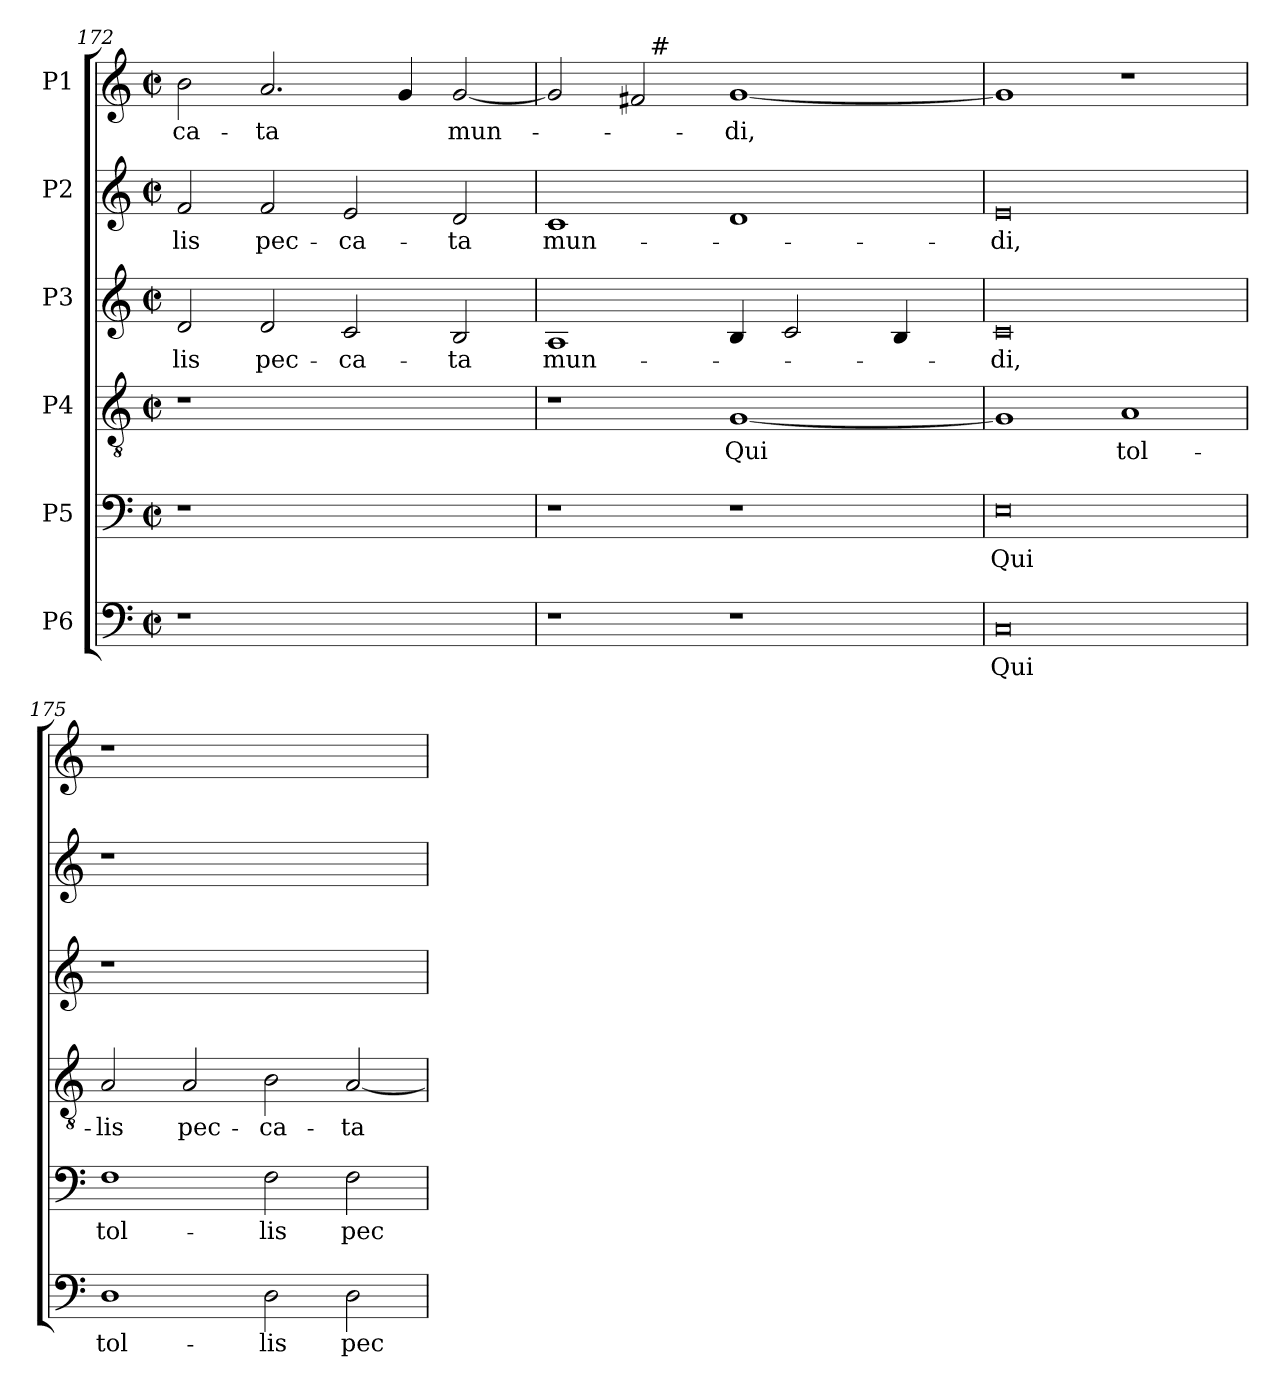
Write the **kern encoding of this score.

**kern	**text	**kern	**text	**kern	**text	**kern	**text	**kern	**text	**kern	**text
*part6	*part6	*part5	*part5	*part4	*part4	*part3	*part3	*part2	*part2	*part1	*part1
*staff6	*staff6	*staff5	*staff5	*staff4	*staff4	*staff3	*staff3	*staff2	*staff2	*staff1	*staff1
*I"P6	*	*I"P5	*	*I"P4	*	*I"P3	*	*I"P2	*	*I"P1	*
*clefF4	*	*clefF4	*	*clefGv2	*	*clefG2	*	*clefG2	*	*clefG2	*
*	*	*	*	*ITrd7c12	*	*	*	*	*	*	*
*k[]	*	*k[]	*	*k[]	*	*k[]	*	*k[]	*	*k[]	*
*C:	*	*C:	*	*C:	*	*C:	*	*C:	*	*C:	*
*M2/2	*	*M2/2	*	*M2/2	*	*M2/2	*	*M2/2	*	*M2/2	*
*met(c|)	*	*met(c|)	*	*met(c|)	*	*met(c|)	*	*met(c|)	*	*met(c|)	*
=172	=172	=172	=172	=172	=172	=172	=172	=172	=172	=172	=172
!LO:N:vis=1	!	!LO:N:vis=1	!	!LO:N:vis=1	!	!	!	!	!	!	!
!	!	!	!	!	!	!	!LO:LY:b:color=#000000	!	!	!	!
!	!	!	!	!	!	!	!	!	!LO:LY:b:color=#000000	!	!
!	!	!	!	!	!	!	!	!	!	!	!LO:LY:b:color=#000000
1r	.	1r	.	1r	.	2di/	-lis	2fi/	-lis	2bi\	-ca-
!	!	!	!	!	!	!	!LO:LY:b:color=#000000	!	!	!	!
!	!	!	!	!	!	!	!	!	!LO:LY:b:color=#000000	!	!
!	!	!	!	!	!	!	!	!	!	!	!LO:LY:b:color=#000000
.	.	.	.	.	.	2di/	pec-	2fi/	pec-	2.ai/	-ta
!	!	!	!	!	!	!	!LO:LY:b:color=#000000	!	!	!	!
!	!	!	!	!	!	!	!	!	!LO:LY:b:color=#000000	!	!
1ryy	.	1ryy	.	1ryy	.	2ci/	-ca-	2ei/	-ca-	.	.
.	.	.	.	.	.	.	.	.	.	4gi/	.
!	!	!	!	!	!	!	!LO:LY:b:color=#000000	!	!	!	!
!	!	!	!	!	!	!	!	!	!LO:LY:b:color=#000000	!	!
!	!	!	!	!	!	!	!	!	!	!	!LO:LY:b:color=#000000
.	.	.	.	.	.	2Bi/	-ta	2di/	-ta	[2gi/	mun-
=173	=173	=173	=173	=173	=173	=173	=173	=173	=173	=173	=173
!	!	!	!	!	!	!	!LO:LY:b:color=#000000	!	!	!	!
!	!	!	!	!	!	!	!	!	!LO:LY:b:color=#000000	!	!
*	*	*	*	*	*	*	*	*	*	*^	*
1r	.	1r	.	1r	.	1Ai	mun-	1ci	mun-	2gi/]	2ryy	.
.	.	.	.	.	.	.	.	.	.	2f#i/	32ryy	.
.	.	.	.	.	.	.	.	.	.	.	256ryy	.
!	!	!	!	!	!	!	!	!	!	!	!LO:TX:a:t=#	!
.	.	.	.	.	.	.	.	.	.	.	1ryy	.
!	!	!	!	!	!LO:LY:b:color=#000000	!	!	!	!	!	!	!
!	!	!	!	!	!	!	!	!	!	!	!	!LO:LY:b:color=#000000
1r	.	1r	.	[1GGi	Qui	4Bi/	.	1di	.	[1gi	.	-di,
.	.	.	.	.	.	2ci/	.	.	.	.	.	.
.	.	.	.	.	.	.	.	.	.	.	4ryy	.
.	.	.	.	.	.	4Bi/	.	.	.	.	.	.
.	.	.	.	.	.	.	.	.	.	.	8ryy	.
.	.	.	.	.	.	.	.	.	.	.	16ryy	.
.	.	.	.	.	.	.	.	.	.	.	64..ryy	.
*	*	*	*	*	*	*	*	*	*	*v	*v	*
=174	=174	=174	=174	=174	=174	=174	=174	=174	=174	=174	=174
*	*	*	*	*	*	*	*	*	*	*^	*
!	!LO:LY:b:color=#000000	!	!	!	!	!	!	!	!	!	!	!
*	*	*	*	*	*	*	*	*	*	*v	*v	*
*	*	*	*	*	*	*	*	*	*	*^	*
!	!	!	!LO:LY:b:color=#000000	!	!	!	!	!	!	!	!	!
*	*	*	*	*	*	*	*	*	*	*v	*v	*
*	*	*	*	*	*	*	*	*	*	*^	*
!	!	!	!	!	!	!	!LO:LY:b:color=#000000	!	!	!	!	!
*	*	*	*	*	*	*	*	*	*	*v	*v	*
*	*	*	*	*	*	*	*	*	*	*^	*
!	!	!	!	!	!	!	!	!	!LO:LY:b:color=#000000	!	!	!
*	*	*	*	*	*	*	*	*	*	*v	*v	*
0Ci	Qui	0Ei	Qui	1GGi]	.	0ci	-di,	0ei	-di,	1gi]	.
!	!	!	!	!	!LO:LY:b:color=#000000	!	!	!	!	!	!
.	.	.	.	1AAi	tol-	.	.	.	.	1r	.
=175	=175	=175	=175	=175	=175	=175	=175	=175	=175	=175	=175
!	!LO:LY:b:color=#000000	!	!	!	!	!	!	!	!	!	!
!	!	!	!LO:LY:b:color=#000000	!	!	!	!	!	!	!	!
!	!	!	!	!	!LO:LY:b:color=#000000	!LO:N:vis=1	!	!LO:N:vis=1	!	!LO:N:vis=1	!
1Di	tol-	1Fi	tol-	2AAi/	-lis	1r	.	1r	.	1r	.
!	!	!	!	!	!LO:LY:b:color=#000000	!	!	!	!	!	!
.	.	.	.	2AAi/	pec-	.	.	.	.	.	.
!	!LO:LY:b:color=#000000	!	!	!	!	!	!	!	!	!	!
!	!	!	!LO:LY:b:color=#000000	!	!	!	!	!	!	!	!
!	!	!	!	!	!LO:LY:b:color=#000000	!	!	!	!	!	!
2Di\	-lis	2Fi\	-lis	2BBi\	-ca-	1ryy	.	1ryy	.	1ryy	.
!	!LO:LY:b:color=#000000	!	!	!	!	!	!	!	!	!	!
!	!	!	!LO:LY:b:color=#000000	!	!	!	!	!	!	!	!
!	!	!	!	!	!LO:LY:b:color=#000000	!	!	!	!	!	!
2Di\	pec-	2Fi\	pec-	[2AAi/	-ta	.	.	.	.	.	.
=	=	=	=	=	=	=	=	=	=	=	=
*-	*-	*-	*-	*-	*-	*-	*-	*-	*-	*-	*-
